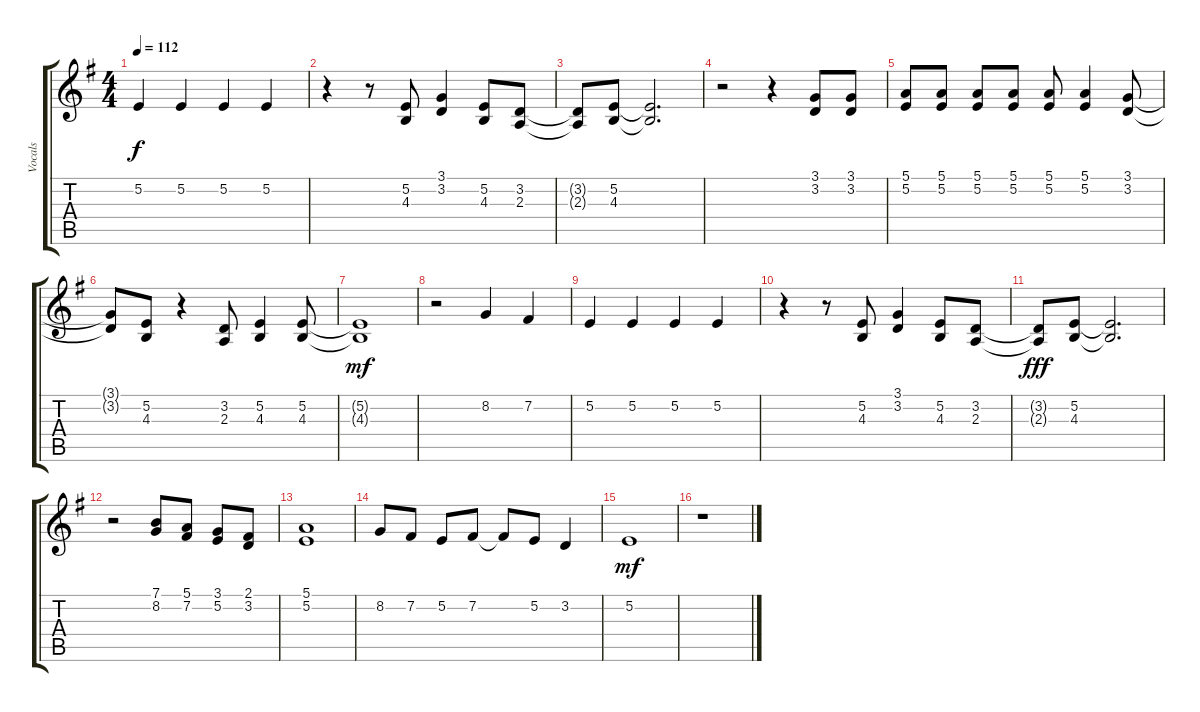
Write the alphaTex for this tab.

\track ("Vocals" "Vocals") {instrument voiceoohs}
\staff {score tabs}
\tuning (E4 B3 G3 D3 A2 E2) {hide}
\ts (4 4)
\tempo 112
\clef g2
\ks g
5.2.4{dy f} 5.2.4 5.2.4 5.2.4 |
r.4 r.8 (5.2 4.3).8 (3.1 3.2).4 (5.2 4.3).8 (3.2 2.3).8 |
(3.2{t} 2.3{t}).8 (5.2 4.3).8 (5.2{t} 4.3{t}).2{d} |
r.2 r.4 (3.1 3.2).8 (3.1 3.2).8 |
(5.1 5.2).8 (5.1 5.2).8 (5.1 5.2).8 (5.1 5.2).8 (5.1 5.2).8 (5.1 5.2).4 (3.1 3.2).8 |
(3.1{t} 3.2{t}).8 (5.2 4.3).8 r.4 (3.2 2.3).8 (5.2 4.3).4 (5.2 4.3).8 |
(5.2{t} 4.3{t}).1{dy mf} |
r.2 8.2.4 7.2.4 |
5.2.4 5.2.4 5.2.4 5.2.4 |
r.4 r.8 (5.2 4.3).8 (3.1 3.2).4 (5.2 4.3).8 (3.2 2.3).8 |
(3.2{t} 2.3{t}).8{dy fff} (5.2 4.3).8 (5.2{t} 4.3{t}).2{d} |
r.2 (7.1 8.2).8 (5.1 7.2).8 (3.1 5.2).8 (2.1 3.2).8 |
(5.1 5.2).1 |
8.2.8 7.2.8 5.2.8 7.2.8 7.2{t}.8 5.2.8 3.2.4 |
5.2.1{dy mf} |
r.1
